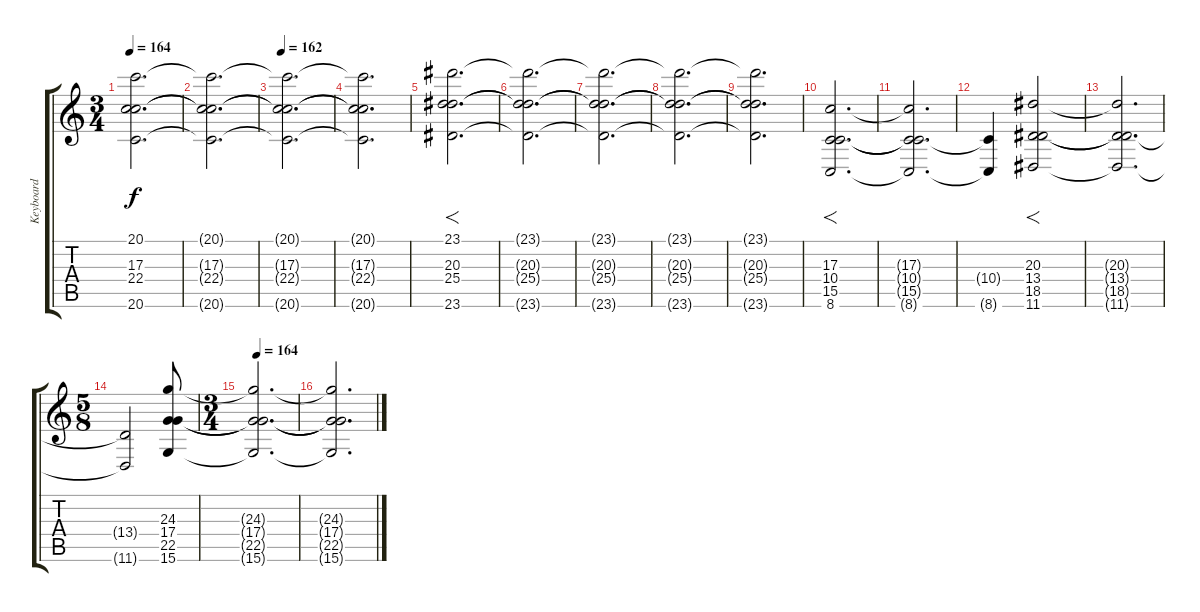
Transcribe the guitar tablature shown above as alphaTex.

\track ("Keyboard" "Keyboard") {instrument stringensemble1}
\staff {score tabs}
\tuning (E4 B3 G3 D3 A2 E2) {hide}
\ts (3 4)
\tempo 164
\clef g2
\ks c
(20.1{t} 17.3{t} 22.4{t} 20.6{t}).2{d dy f} |
(20.1{t} 17.3{t} 22.4{t} 20.6{t}).2{d} |
\tempo 162
(20.1{t} 17.3{t} 22.4{t} 20.6{t}).2{d} |
(20.1{t} 17.3{t} 22.4{t} 20.6{t}).2{d} |
(23.1 20.3 25.4 23.6).2{f d} |
(23.1{t} 20.3{t} 25.4{t} 23.6{t}).2{d} |
(23.1{t} 20.3{t} 25.4{t} 23.6{t}).2{d} |
(23.1{t} 20.3{t} 25.4{t} 23.6{t}).2{d} |
(23.1{t} 20.3{t} 25.4{t} 23.6{t}).2{d} |
(17.3 10.4 15.5 8.6).2{f d} |
(17.3{t} 10.4{t} 15.5{t} 8.6{t}).2{d} |
(10.4{t} 8.6{t}).4 (20.3 13.4 18.5 11.6).2{f} |
(20.3{t} 13.4{t} 18.5{t} 11.6{t}).2{d} |
\ts (5 8)
(13.4{t} 11.6{t}).2 (24.3 17.4 22.5 15.6).8 |
\ts (3 4)
\tempo 164
(24.3{t} 17.4{t} 22.5{t} 15.6{t}).2{d} |
(24.3{t} 17.4{t} 22.5{t} 15.6{t}).2{d}
